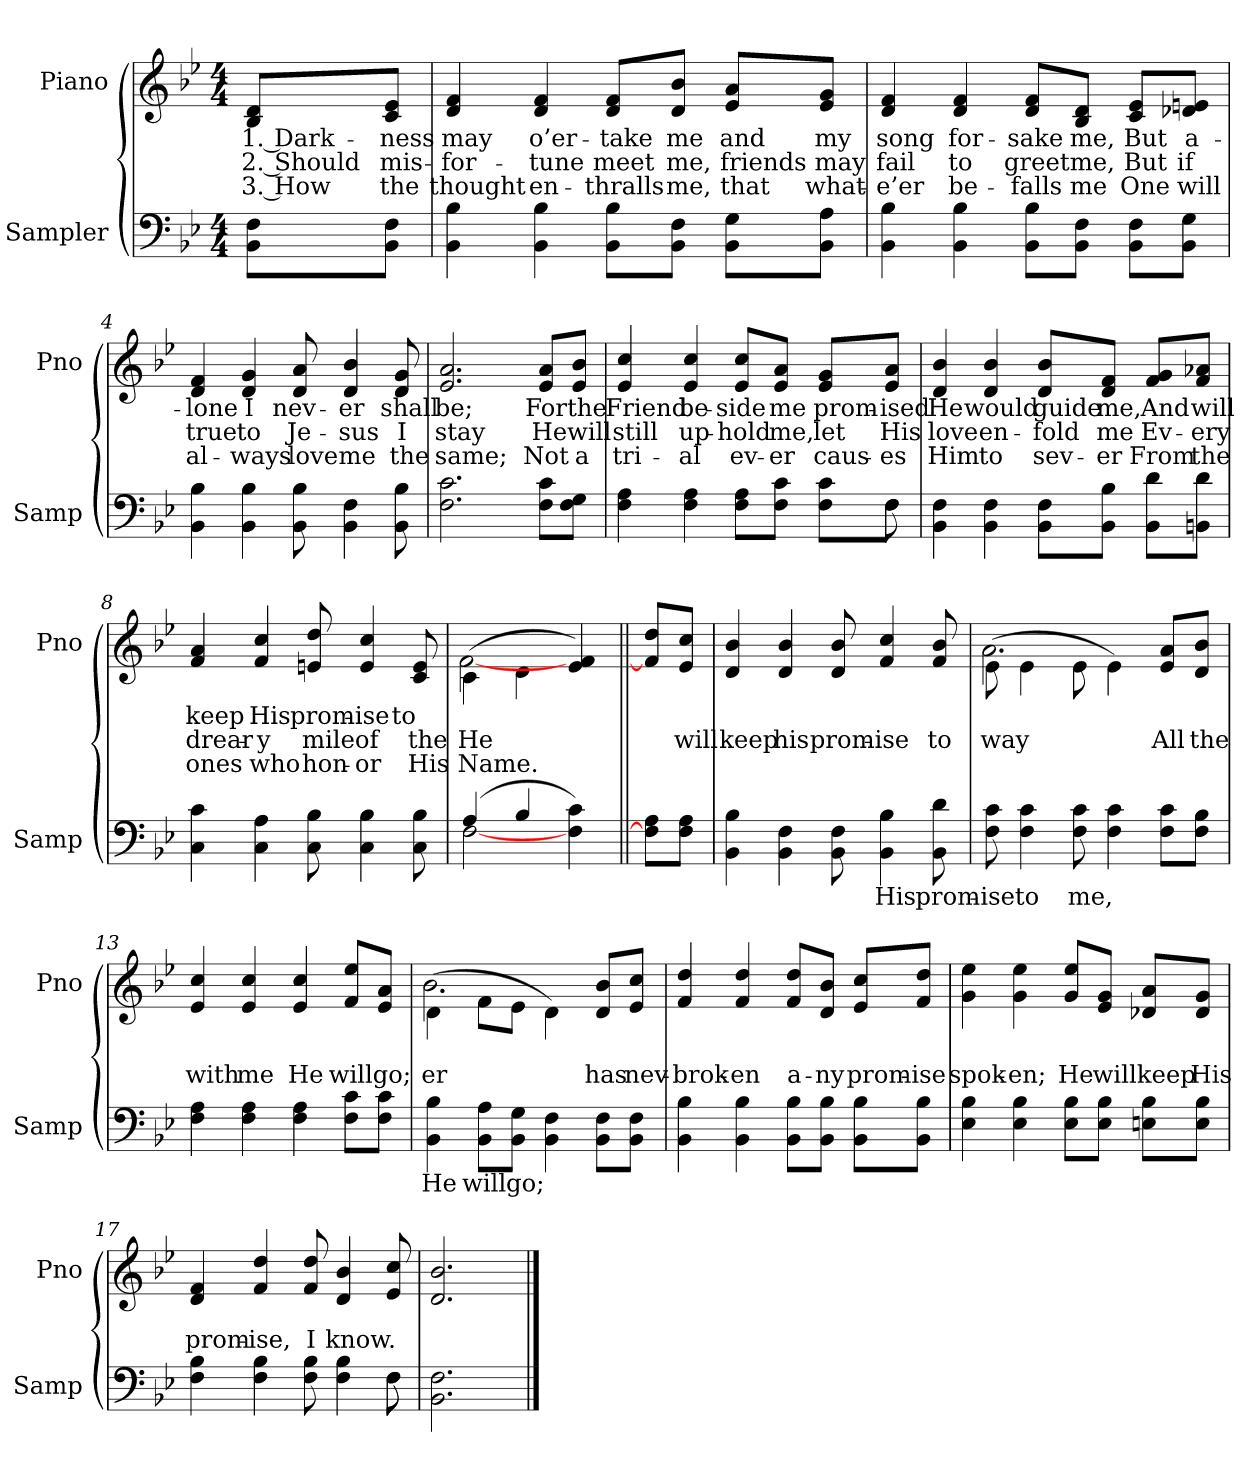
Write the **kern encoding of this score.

**kern	**text	**kern	**text	**text	**text
*part2	*part2	*part1	*part1	*part1	*part1
*staff2	*staff2	*staff1	*staff1	*staff1	*staff1
*I"Sampler	*	*I"Piano	*	*	*
*I'Samp	*	*I'Pno	*	*	*
*clefF4	*	*clefG2	*	*	*
*k[b-e-]	*	*k[b-e-]	*	*	*
*B-:	*	*B-:	*	*	*
*M4/4	*	*M4/4	*	*	*
=1	=1	=1	=1	=1	=1
8BB-\ 8F\L	.	8B-/ 8d/L	1. Dark-	2. Should	3. How
8BB-\ 8F\J	.	8c/ 8e-/J	-ness	mis-	the
=2	=2	=2	=2	=2	=2
4BB- 4B-	.	4d 4f	may	-for-	thought
4BB- 4B-	.	4d 4f	o’er-	-tune	en-
8BB-\ 8B-\L	.	8d/ 8f/L	-take	meet	-thralls
8BB-\ 8F\J	.	8d/ 8b-/J	me	me,	me,
8BB-\ 8G\L	.	8e-/ 8a/L	and	friends	that
8BB-\ 8A\J	.	8e-/ 8g/J	my	may	what-
=3	=3	=3	=3	=3	=3
4BB- 4B-	.	4d 4f	song	fail	-e’er
4BB- 4B-	.	4d 4f	for-	to	be-
8BB-\ 8B-\L	.	8d/ 8f/L	-sake	greet	-falls
8BB-\ 8F\J	.	8B-/ 8d/J	me,	me,	me
8BB-\ 8F\L	.	8c/ 8e-/L	But	But	One
8BB-\ 8G\J	.	8d-X/ 8en/J	a-	if	will
=4	=4	=4	=4	=4	=4
4BB- 4B-	.	4d 4f	-lone	true	al-
4BB- 4B-	.	4d 4g	I	to	-ways
8BB- 8B-	.	8d 8a	nev-	Je-	love
4BB- 4F	.	4d 4b-	-er	-sus	me
8BB- 8B-	.	8d 8g	shall	I	the
=5	=5	=5	=5	=5	=5
2.F 2.c	.	2.e- 2.a	be;	stay	same;
8F\ 8c\L	.	8e-/ 8a/L	For	He	Not
8F\ 8G\J	.	8e-/ 8b-/J	the	will	a
=6	=6	=6	=6	=6	=6
*^	*	*	*	*	*
4F 4A	2..ryy	.	4e- 4cc	Friend	still	tri-
4F 4A	.	.	4e- 4cc	be-	up-	-al
8F\ 8A\L	.	.	8e-/ 8cc/L	-side	-hold	ev-
8F\ 8c\J	.	.	8e-/ 8a/J	me	me,	-er
8F\ 8c\L	.	.	8e-/ 8g/L	prom-	let	caus-
8F\J	8F	.	8e-/ 8a/J	-ised	His	-es
*v	*v	*	*	*	*	*
=7	=7	=7	=7	=7	=7
4BB- 4F	.	4d 4b-	He	love	Him
4BB- 4F	.	4d 4b-	would	en-	to
8BB-\ 8F\L	.	8d/ 8b-/L	guide	-fold	sev-
8BB-\ 8B-\J	.	8d/ 8f/J	me,	me	-er
8BB-\ 8d\L	.	8f/ 8g/L	And	Ev-	From
8BBn\ 8d\J	.	8f/ 8a-X/J	will	-ery	the
=8	=8	=8	=8	=8	=8
4C 4c	.	4f 4a	keep	drear-	ones
4C 4A	.	4f 4cc	His	-y	who
8C 8B-	.	8en 8dd	prom-	mile	hon-
4C 4B-	.	4e 4cc	-ise	of	-or
8C 8B-	.	8c 8e	to	the	His
=9	=9	=9	=9	=9	=9
*^	*	*^	*	*	*
(4A/	[2F	.	(4c\	[2f	.	He	Name.
4B-/	.	.	4d\	.	.	.	.
4F 4c)	4ryy	.	4e- 4f)	4ryy	.	.	.
=10||	=10||	=10||	=10||	=10||	=10||	=10||	=10||
!	!	!	!LO:TX:t=Refrain	!	!	!	!
*v	*v	*	*	*	*	*	*
*	*	*v	*v	*	*	*
8F]\ 8A\L	.	8f]/ 8dd/L	.	.	.
8F\ 8A\J	.	8e-/ 8cc/J	.	will	.
=11	=11	=11	=11	=11	=11
4BB- 4B-	.	4d 4b-	.	keep	.
4BB- 4F	.	4d 4b-	.	his	.
8BB- 8F	.	8d 8b-	.	prom-	.
4BB- 4B-	His	4f 4cc	.	-ise	.
8BB- 8d	prom-	8f 8b-	.	to	.
=12	=12	=12	=12	=12	=12
*	*	*^	*	*	*
8F 8c	-ise	(8e-\	2.a	.	way	.
4F 4c	to	4e-\	.	.	.	.
8F 8c	me,	8e-\	.	.	.	.
4F 4c	.	4e-\)	.	.	.	.
8F\ 8c\L	.	8e-/ 8a/L	4ryy	.	All	.
8F\ 8B-\J	.	8d/ 8b-/J	.	.	the	.
*	*	*v	*v	*	*	*
=13	=13	=13	=13	=13	=13
4F 4A	.	4e- 4cc	.	with	.
4F 4A	.	4e- 4cc	.	me	.
4F 4A	.	4e- 4cc	.	He	.
8F\ 8c\L	.	8f/ 8ee-/L	.	will	.
8F\ 8c\J	.	8e-/ 8a/J	.	go;	.
=14	=14	=14	=14	=14	=14
*	*	*^	*	*	*
4BB- 4B-	He	(4d\	2.b-	.	-er	.
8BB-\ 8A\L	will	8f\L	.	.	.	.
8BB-\ 8G\J	go;	8e-\J	.	.	.	.
4BB- 4F	.	4d\)	.	.	.	.
8BB-\ 8F\L	.	8d/ 8b-/L	4ryy	.	has	.
8BB-\ 8F\J	.	8e-/ 8cc/J	.	.	nev-	.
*	*	*v	*v	*	*	*
=15	=15	=15	=15	=15	=15
4BB- 4B-	.	4f 4dd	.	brok-	.
4BB- 4B-	.	4f 4dd	.	-en	.
8BB-\ 8B-\L	.	8f/ 8dd/L	.	a-	.
8BB-\ 8B-\J	.	8d/ 8b-/J	.	-ny	.
8BB-\ 8B-\L	.	8e-/ 8cc/L	.	prom-	.
8BB-\ 8B-\J	.	8f/ 8dd/J	.	-ise	.
=16	=16	=16	=16	=16	=16
4E- 4B-	.	4g 4ee-	.	spok-	.
4E- 4B-	.	4g 4ee-	.	-en;	.
8E-\ 8B-\L	.	8g/ 8ee-/L	.	He	.
8E-\ 8B-\J	.	8e-/ 8g/J	.	will	.
8En\ 8B-\L	.	8d-X/ 8a/L	.	keep	.
8E\ 8B-\J	.	8d-/ 8g/J	.	His	.
=17	=17	=17	=17	=17	=17
*^	*	*	*	*	*
4F 4B-	2..ryy	.	4d 4f	.	prom-	.
4F 4B-	.	.	4f 4dd	.	-ise,	.
8F 8B-	.	.	8f 8dd	.	I	.
4F 4B-	.	.	4d 4b-	.	know.	.
8F\	8F	.	8e- 8cc	.	.	.
*v	*v	*	*	*	*	*
=18	=18	=18	=18	=18	=18
2.BB- 2.F	.	2.d 2.b-	.	.	.
==	==	==	==	==	==
*-	*-	*-	*-	*-	*-
